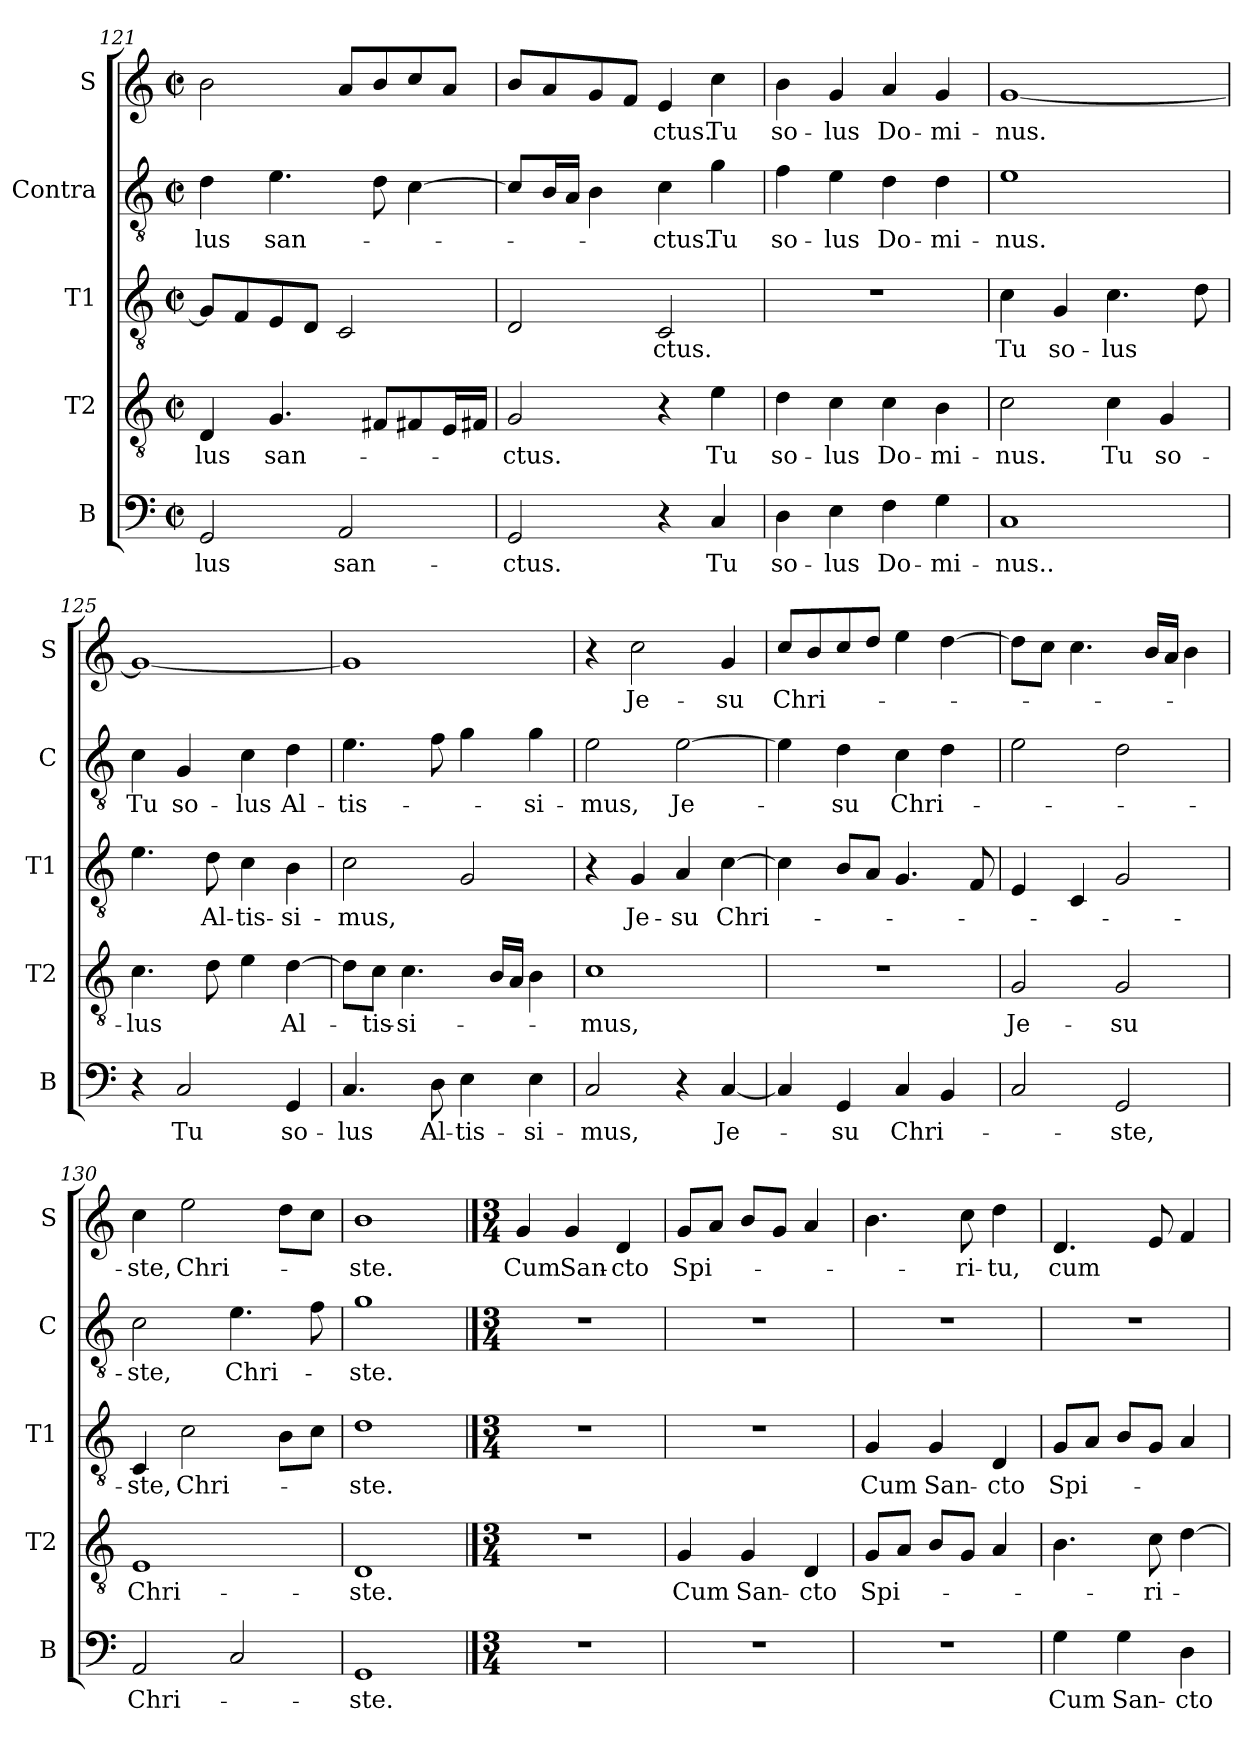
**kern	**text	**kern	**text	**kern	**text	**kern	**text	**kern	**text
*part5	*part5	*part4	*part4	*part3	*part3	*part2	*part2	*part1	*part1
*staff5	*staff5	*staff4	*staff4	*staff3	*staff3	*staff2	*staff2	*staff1	*staff1
*I"B	*	*I"T2	*	*I"T1	*	*I"Contra	*	*I"S	*
*I'B	*	*I'T2	*	*I'T1	*	*I'C	*	*I'S	*
*clefF4	*	*clefGv2	*	*clefGv2	*	*clefGv2	*	*clefG2	*
*k[]	*	*k[]	*	*k[]	*	*k[]	*	*k[]	*
*M2/2	*	*M2/2	*	*M2/2	*	*M2/2	*	*M2/2	*
*met(c|)	*	*met(c|)	*	*met(c|)	*	*met(c|)	*	*met(c|)	*
=121	=121	=121	=121	=121	=121	=121	=121	=121	=121
2GG/	-lus	4D/	-lus	8G/L]	.	4d\	-lus	2b\	.
.	.	.	.	8F/	.	.	.	.	.
.	.	4.G/	san-	8E/	.	4.e\	san-	.	.
.	.	.	.	8D/J	.	.	.	.	.
2AA/	san-	.	.	2C/	.	.	.	8a/L	.
.	.	8F#X/L	.	.	.	8d\	.	8b/	.
.	.	8F#X/	.	.	.	[4c\	.	8cc/	.
.	.	16E/L	.	.	.	.	.	8a/J	.
.	.	16F#X/JJ	.	.	.	.	.	.	.
=122	=122	=122	=122	=122	=122	=122	=122	=122	=122
2GG/	-ctus.	2G/	-ctus.	2D/	.	8c/L]	.	8b/L	.
.	.	.	.	.	.	16B/L	.	8a/	.
.	.	.	.	.	.	16A/JJ	.	.	.
.	.	.	.	.	.	4B\	.	8g/	.
.	.	.	.	.	.	.	.	8f/J	.
4r	.	4r	.	2C/	-ctus.	4c\	-ctus.	4e/	-ctus.
4C/	Tu	4e\	Tu	.	.	4g\	Tu	4cc\	Tu
=123	=123	=123	=123	=123	=123	=123	=123	=123	=123
4D\	so-	4d\	so-	1r	.	4f\	so-	4b\	so-
4E\	-lus	4c\	-lus	.	.	4e\	-lus	4g/	-lus
4F\	Do-	4c\	Do-	.	.	4d\	Do-	4a/	Do-
4G\	-mi-	4B\	-mi-	.	.	4d\	-mi-	4g/	-mi-
=124	=124	=124	=124	=124	=124	=124	=124	=124	=124
1C	-nus..	2c\	-nus.	4c\	Tu	1e	-nus.	[1g	-nus.
.	.	.	.	4G/	so-	.	.	.	.
.	.	4c\	Tu	4.c\	-lus	.	.	.	.
.	.	4G/	so-	.	.	.	.	.	.
.	.	.	.	8d\	.	.	.	.	.
=125	=125	=125	=125	=125	=125	=125	=125	=125	=125
4r	.	4.c\	-lus	4.e\	.	4c\	Tu	1g_	.
2C/	Tu	.	.	.	.	4G/	so-	.	.
.	.	8d\	.	8d\	Al-	.	.	.	.
.	.	4e\	.	4c\	-tis-	4c\	-lus	.	.
4GG/	so-	[4d\	Al-	4B\	-si-	4d\	Al-	.	.
=126	=126	=126	=126	=126	=126	=126	=126	=126	=126
4.C/	-lus	8d\L]	.	2c\	-mus,	4.e\	-tis-	1g]	.
.	.	8c\J	tis-	.	.	.	.	.	.
.	.	4.c\	-si-	.	.	.	.	.	.
8D\	Al-	.	.	.	.	8f\	.	.	.
4E\	-tis-	.	.	2G/	.	4g\	.	.	.
.	.	16B/LL	.	.	.	.	.	.	.
.	.	16A/JJ	.	.	.	.	.	.	.
4E\	-si-	4B\	.	.	.	4g\	-si-	.	.
=127	=127	=127	=127	=127	=127	=127	=127	=127	=127
2C/	-mus,	1c	-mus,	4r	.	2e\	-mus,	4r	.
.	.	.	.	4G/	Je-	.	.	2cc\	Je-
4r	.	.	.	4A/	-su	[2e\	Je-	.	.
[4C/	Je-	.	.	[4c\	Chri-	.	.	4g/	-su
=128	=128	=128	=128	=128	=128	=128	=128	=128	=128
4C/]	.	1r	.	4c\]	.	4e\]	.	8cc/L	Chri-
.	.	.	.	.	.	.	.	8b/	.
4GG/	-su	.	.	8B/L	.	4d\	-su	8cc/	.
.	.	.	.	8A/J	.	.	.	8dd/J	.
4C/	Chri-	.	.	4.G/	.	4c\	Chri-	4ee\	.
4BB/	.	.	.	.	.	4d\	.	[4dd\	.
.	.	.	.	8F/	.	.	.	.	.
=129	=129	=129	=129	=129	=129	=129	=129	=129	=129
2C/	.	2G/	Je-	4E/	.	2e\	.	8dd\L]	.
.	.	.	.	.	.	.	.	8cc\J	.
.	.	.	.	4C/	.	.	.	4.cc\	.
2GG/	-ste,	2G/	-su	2G/	.	2d\	.	.	.
.	.	.	.	.	.	.	.	16b/LL	.
.	.	.	.	.	.	.	.	16a/JJ	.
.	.	.	.	.	.	.	.	4b\	.
=130	=130	=130	=130	=130	=130	=130	=130	=130	=130
2AA/	Chri-	1E	Chri-	4C/	-ste,	2c\	-ste,	4cc\	-ste,
.	.	.	.	2c\	Chri-	.	.	2ee\	Chri-
2C/	.	.	.	.	.	4.e\	Chri-	.	.
.	.	.	.	8B\L	.	.	.	8dd\L	.
.	.	.	.	8c\J	.	8f\	.	8cc\J	.
=131	=131	=131	=131	=131	=131	=131	=131	=131	=131
1GG	-ste.	1D	-ste.	1d	-ste.	1g	-ste.	1b	-ste.
==132	==132	==132	==132	==132	==132	==132	==132	==132	==132
*M3/4	*	*M3/4	*	*M3/4	*	*M3/4	*	*M3/4	*
2.r	.	2.r	.	2.r	.	2.r	.	4g/	Cum
.	.	.	.	.	.	.	.	4g/	San-
.	.	.	.	.	.	.	.	4d/	-cto
=133	=133	=133	=133	=133	=133	=133	=133	=133	=133
2.r	.	4G/	Cum	2.r	.	2.r	.	8g/L	Spi-
.	.	.	.	.	.	.	.	8a/J	.
.	.	4G/	San-	.	.	.	.	8b/L	.
.	.	.	.	.	.	.	.	8g/J	.
.	.	4D/	-cto	.	.	.	.	4a/	.
=134	=134	=134	=134	=134	=134	=134	=134	=134	=134
2.r	.	8G/L	Spi-	4G/	Cum	2.r	.	4.b\	.
.	.	8A/J	.	.	.	.	.	.	.
.	.	8B/L	.	4G/	San-	.	.	.	.
.	.	8G/J	.	.	.	.	.	8cc\	-ri-
.	.	4A/	.	4D/	-cto	.	.	4dd\	-tu,
=135	=135	=135	=135	=135	=135	=135	=135	=135	=135
4G\	Cum	4.B\	.	8G/L	Spi-	2.r	.	4.d/	cum
.	.	.	.	8A/J	.	.	.	.	.
4G\	San-	.	.	8B/L	.	.	.	.	.
.	.	8c\	-ri-	8G/J	.	.	.	8e/	.
4D\	-cto	[4d\	.	4A/	.	.	.	4f/	.
=	=	=	=	=	=	=	=	=	=
*-	*-	*-	*-	*-	*-	*-	*-	*-	*-
